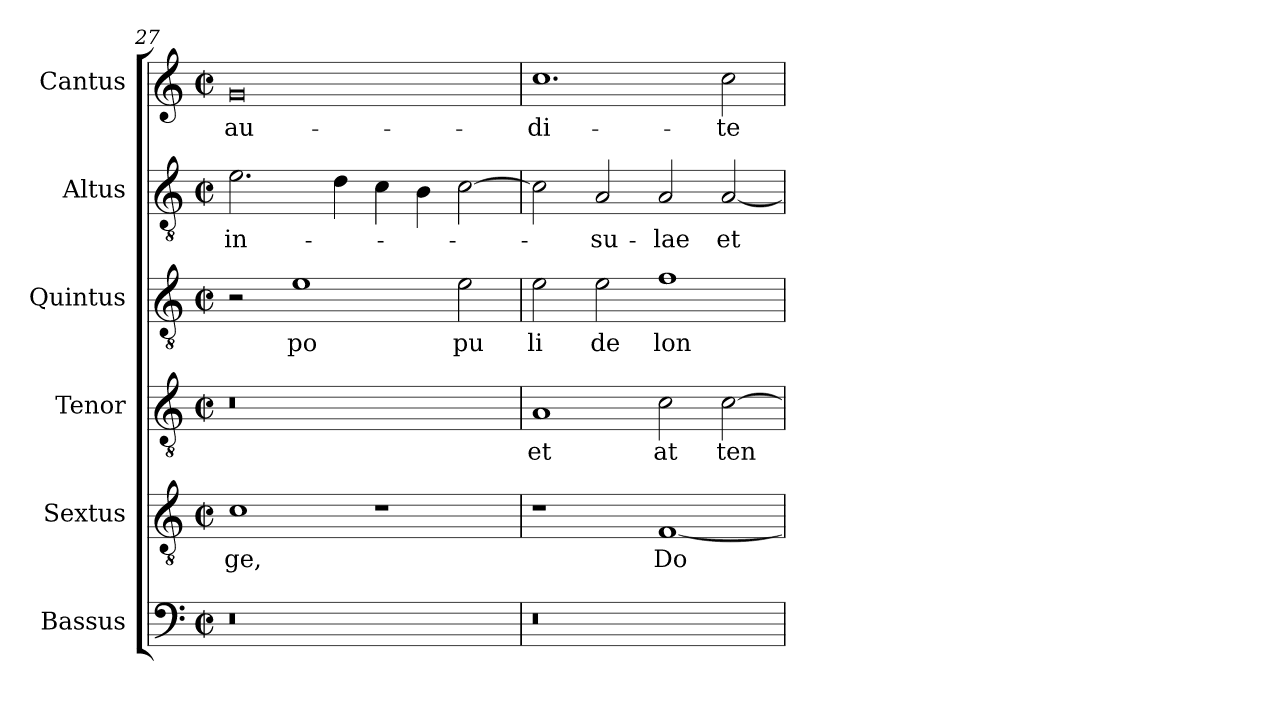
**kern	**kern	**text	**kern	**text	**kern	**text	**kern	**text	**kern	**text
*part6	*part5	*part5	*part4	*part4	*part3	*part3	*part2	*part2	*part1	*part1
*staff6	*staff5	*staff5	*staff4	*staff4	*staff3	*staff3	*staff2	*staff2	*staff1	*staff1
*I"Bassus	*I"Sextus	*	*I"Tenor	*	*I"Quintus	*	*I"Altus	*	*I"Cantus	*
*clefF4	*clefGv2	*	*clefGv2	*	*clefGv2	*	*clefGv2	*	*clefG2	*
*M2/2	*M2/2	*	*M2/2	*	*M2/2	*	*M2/2	*	*M2/2	*
*met(c|)	*met(c|)	*	*met(c|)	*	*met(c|)	*	*met(c|)	*	*met(c|)	*
=27	=27	=27	=27	=27	=27	=27	=27	=27	=27	=27
!	!	!LO:LY:b:cj	!	!	!	!	!	!LO:LY:b:cj	!	!LO:LY:b:cj
0r	1c	-ge,	0r	.	2r	.	2.e\	in-	0g	au-
!	!	!	!	!	!	!LO:LY:b:cj	!	!	!	!
.	.	.	.	.	1e	po	.	.	.	.
.	.	.	.	.	.	.	4d\	.	.	.
.	1r	.	.	.	.	.	4c\	.	.	.
.	.	.	.	.	.	.	4B\	.	.	.
!	!	!	!	!	!	!LO:LY:b:cj	!	!	!	!
.	.	.	.	.	2e\	pu	[>2c\	.	.	.
=28	=28	=28	=28	=28	=28	=28	=28	=28	=28	=28
!	!	!	!	!LO:LY:b:cj	!	!LO:LY:b:cj	!	!	!	!LO:LY:b:cj
0r	1r	.	1A	et	2e\	li	2c\]	.	1.cc	-di-
!	!	!	!	!	!	!LO:LY:b:cj	!	!LO:LY:b:cj	!	!
.	.	.	.	.	2e\	de	2A/	-su-	.	.
!	!	!LO:LY:b:cj	!	!LO:LY:b:cj	!	!LO:LY:b:cj	!	!LO:LY:b:cj	!	!
.	[>1F	Do-	2c\	at	1f	lon	2A/	-lae	.	.
!	!	!	!	!LO:LY:b	!	!	!	!LO:LY:b:cj	!	!LO:LY:b:cj
.	.	.	[<2c\	ten	.	.	[>2A/	et	2cc\	-te
=	=	=	=	=	=	=	=	=	=	=
*-	*-	*-	*-	*-	*-	*-	*-	*-	*-	*-
